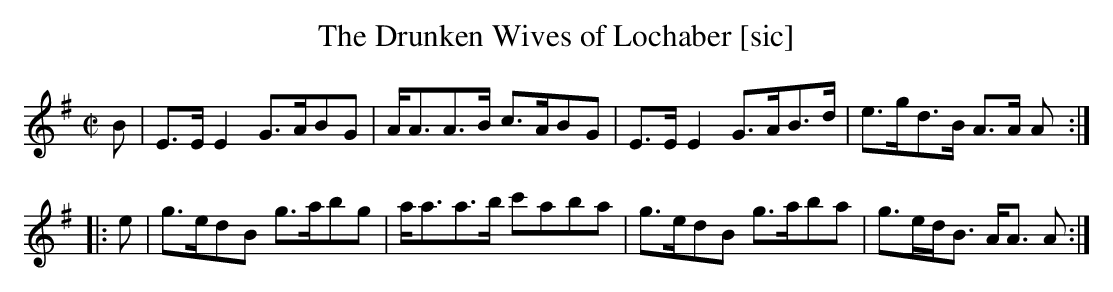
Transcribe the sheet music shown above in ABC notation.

X:1
T:Drunken Wives of Lochaber [sic], The
M:C|
L:1/8
K:Emin
B|E>E E2 G>ABG|A<AA>B c>ABG|E>E E2 G>AB>d|e>gd>B A>A A:|
|:e|g>edB g>abg|a<aa>b c'aba|g>edB g>aba|g>ed<B A<A A:|
